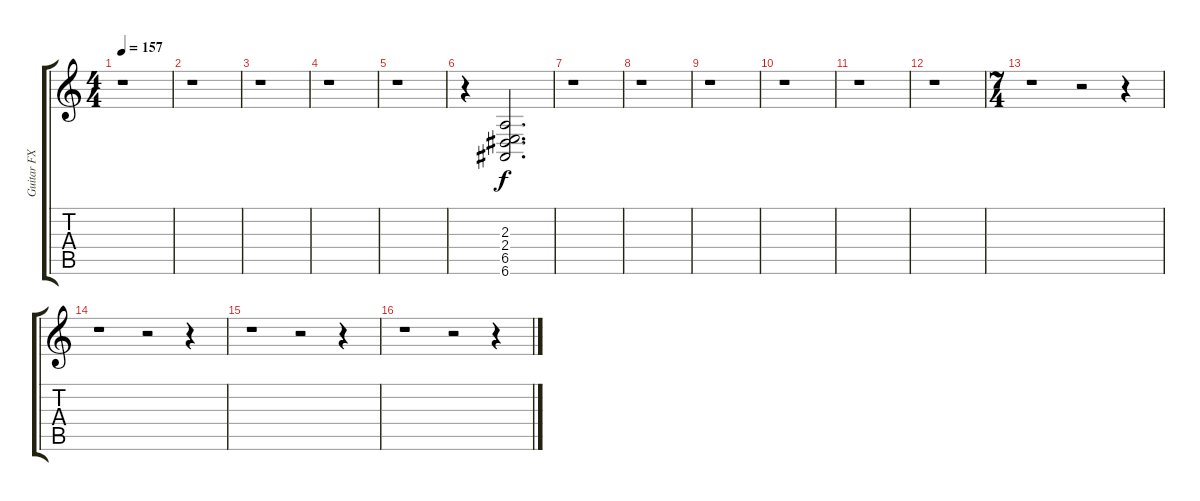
\track ("Guitar FX" "Guitar FX") {instrument seashore}
\staff {score tabs}
\tuning (E4 B3 G3 D3 A2 E2) {hide}
\ts (4 4)
\tempo 157
\clef g2
\ks c
r.1{dy f} |
r.1 |
r.1 |
r.1 |
r.1 |
r.4 (2.3 2.4 6.5 6.6).2{d} |
r.1 |
r.1 |
r.1 |
r.1 |
r.1 |
r.1 |
\ts (7 4)
r.1 r.2 r.4 |
r.1 r.2 r.4 |
r.1 r.2 r.4 |
r.1 r.2 r.4
